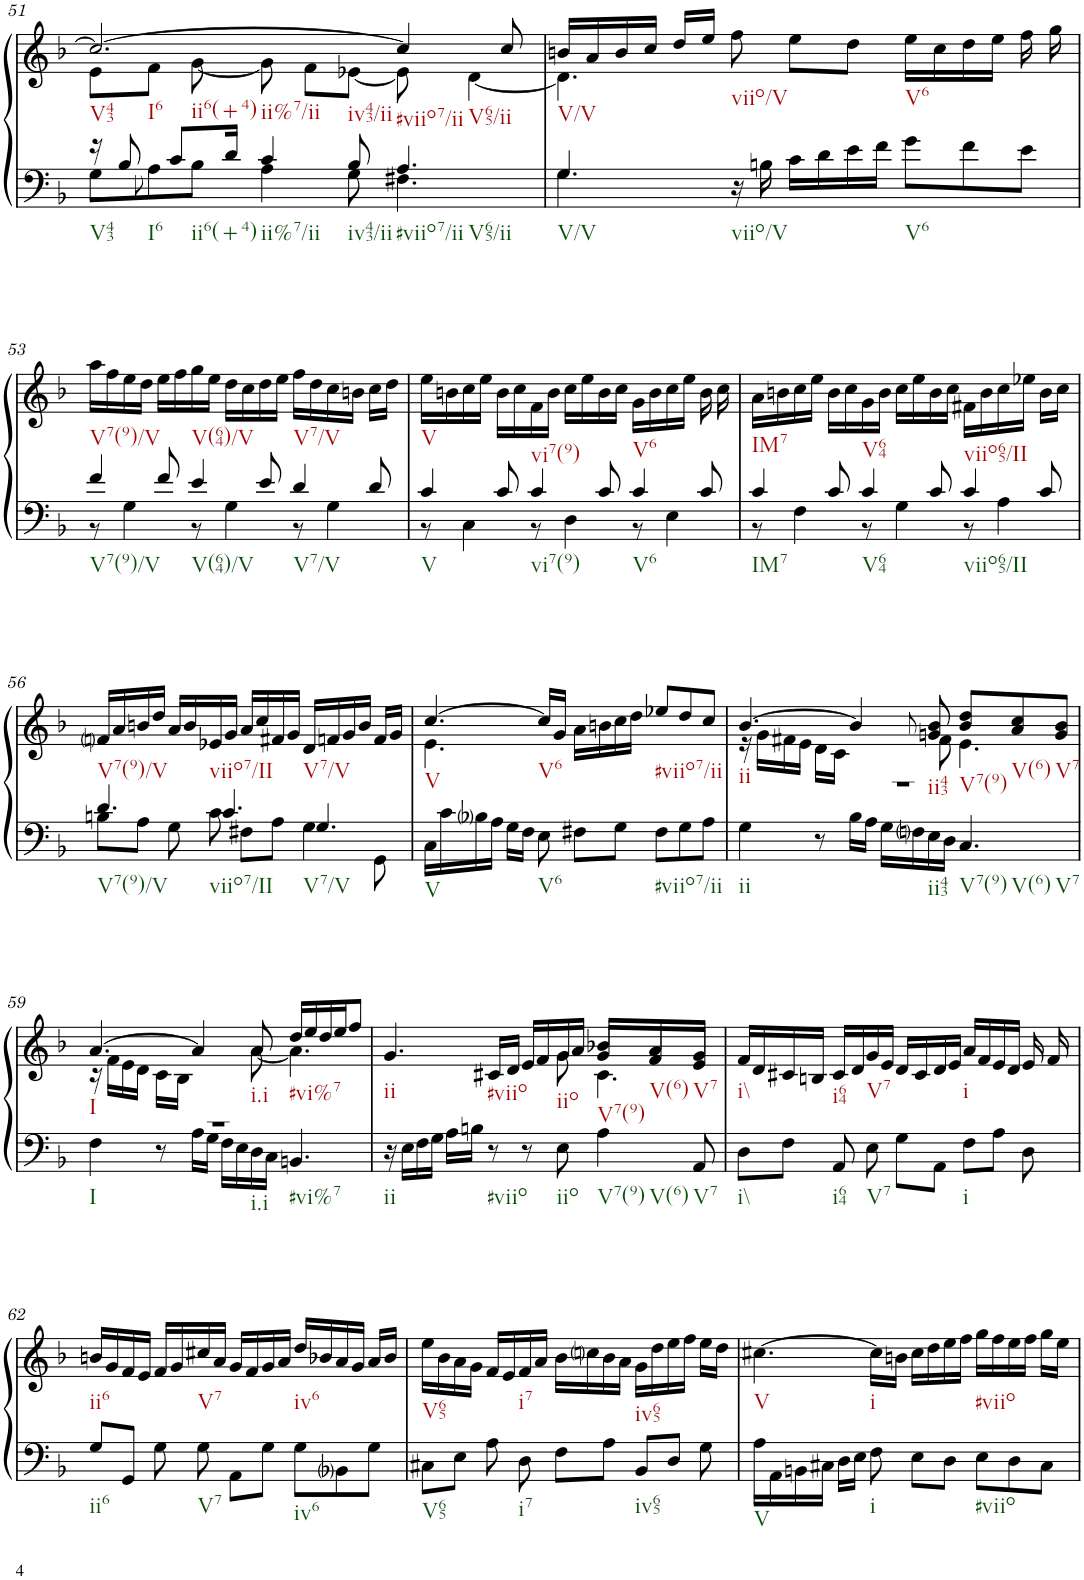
**kern	**kern
*part1	*part1
*staff2	*staff1
*I"Midi_2	*
!!LO:PB:g=z
*clefF4	*clefG2
*k[b-]	*k[b-]
*F:	*F:
*M9/8	*M9/8
=51	=51
*^	*^
16r	8G\L	2.cc/_	8e\L
8B-/	.	.	.
.	8qG\	.	.
.	8A\	.	8f\J
8c/L	.	.	.
.	8B-\J	.	[8g\
16d/Jk	.	.	.
4c/	4A\	.	8g\]
.	.	.	8f\L
8B-/	8G\	.	[8e-X\J
4.A/	4.F#X\	4cc/]	8e-\]
.	.	.	[4d\
.	.	8cc/	.
=52	=52	=52	=52
4.G/	4.G\	16bn/LL	4.d\]
.	.	16a/	.
.	.	16b/	.
.	.	16cc/JJ	.
.	.	16dd/LL	.
.	.	16ee/JJ	.
16r	2.ryy	2.ryy	8ff\
16Bn\	.	.	.
16c\LL	.	.	8ee\L
16d\	.	.	.
16e\	.	.	8dd\J
16f\JJ	.	.	.
8g\L	.	.	16ee\LL
.	.	.	16cc\
8f\	.	.	16dd\
.	.	.	16ee\JJ
8e\J	.	.	16ff\
.	.	.	16gg\
!!LO:LB:g=z	!!
=53	=53	=53	=53
4f/	8r	1ryy	16aa\LL
.	.	.	16ff\
.	4G\	.	16ee\
.	.	.	16dd\JJ
8f/	.	.	16ee\LL
.	.	.	16ff\
4e/	8r	.	16gg\
.	.	.	16ee\JJ
.	4G\	.	16dd\LL
.	.	.	16cc\
8e/	.	.	16dd\
.	.	.	16ee\JJ
4d/	8r	.	16ff\LL
.	.	.	16dd\
.	4G\	.	16cc\
.	.	.	16bn\JJ
8d/	.	8ryy	16cc\LL
.	.	.	16dd\JJ
=54	=54	=54	=54
4c/	8r	1ryy	16ee\LL
.	.	.	16bn\
.	4C\	.	16cc\
.	.	.	16ee\JJ
8c/	.	.	16b\LL
.	.	.	16cc\
4c/	8r	.	16f\
.	.	.	16b\JJ
.	4D\	.	16cc\LL
.	.	.	16ee\
8c/	.	.	16b\
.	.	.	16cc\JJ
4c/	8r	.	16g\LL
.	.	.	16b\
.	4E\	.	16cc\
.	.	.	16ee\JJ
8c/	.	8ryy	16b\
.	.	.	16cc\
=55	=55	=55	=55
4c/	8r	1ryy	16a\LL
.	.	.	16bn\
.	4F\	.	16cc\
.	.	.	16ee\JJ
8c/	.	.	16b\LL
.	.	.	16cc\
4c/	8r	.	16g\
.	.	.	16b\JJ
.	4G\	.	16cc\LL
.	.	.	16ee\
8c/	.	.	16b\
.	.	.	16cc\JJ
4c/	8r	.	16f#X\LL
.	.	.	16b\
.	4A\	.	16cc\
.	.	.	16ee-X\JJ
8c/	.	8ryy	16b\LL
.	.	.	16cc\JJ
!!LO:LB:g=z	!!
=56	=56	=56	=56
4.d/	8Bn\L	16fni/LL	1ryy
.	.	16a/	.
.	8A\J	16bn/	.
.	.	16dd/JJ	.
.	8G\	16a/LL	.
.	.	16b/	.
4.c/	8c\	16e-X/	.
.	.	16g/JJ	.
.	8F#X\L	16a/LL	.
.	.	16cc/	.
.	8A\J	16f#X/	.
.	.	16g/JJ	.
4.G/	4G\	16d/LL	.
.	.	16fn/	.
.	.	16g/	.
.	.	16b/JJ	.
.	8GG\	16f/LL	8ryy
.	.	16g/JJ	.
=57	=57	=57	=57
1ryy	16C\LL	[4.cc/	4.e\
.	16c\	.	.
.	16B-i\	.	.
.	16A\JJ	.	.
.	16G\LL	.	.
.	16F\JJ	.	.
.	8E\	16cc/LL]	4.ryy
.	.	16g/JJ	.
.	8F#X\L	16a\LL	.
.	.	16bn\	.
.	8G\J	16cc\	.
.	.	16dd\JJ	.
.	8F#\L	8ee-X/L	4.ryy
.	8G\	8dd/	.
8ryy	8A\J	8cc/J	.
*v	*v	*	*
=58	=58	=58
*	*	*^
4G\	[4.b-/	16r	8%9r
.	.	16g\LL	.
.	.	16f#X\	.
.	.	16e\JJ	.
8r	.	16d\LL	.
.	.	16c\JJ	.
16B-\LL	4b-/]	4ryy	.
16A\JJ	.	.	.
16G\LL	.	.	.
16Fni\	.	.	.
.	8qg/	.	.
16E\	8gn/ 8b-/	8f#\	.
16D\JJ	.	.	.
4.C/	8b-/ 8dd/L	4.e\	.
.	8a/ 8cc/	.	.
.	8g/ 8b-/J	.	.
!!LO:LB:g=z	!!	!!
=59	=59	=59	=59
4F\	[4.a/	16r	8%9r
.	.	16f\LL	.
.	.	16e\	.
.	.	16d\JJ	.
8r	.	16c\LL	.
.	.	16B-\JJ	.
16A\LL	4a/]	4ryy	.
16G\JJ	.	.	.
16F\LL	.	.	.
16E\	.	.	.
16D\	8a/	[8a\	.
16C\JJ	.	.	.
4.BBn/	16dd/LL	4.a\]	.
.	16ee/	.	.
.	16dd/	.	.
.	16ee/J	.	.
.	8ff/J	.	.
=60	=60	=60	=60
16r	4.g/	4.ryy	4.ryy
16E\LL	.	.	.
16F\	.	.	.
16G\JJ	.	.	.
16A\LL	.	.	.
16Bn\JJ	.	.	.
8r	16c#X/LL	4ryy	4.ryy
.	16d/JJ	.	.
8r	16e/LL	.	.
.	16f/	.	.
8E\	16g/	8g\	.
.	16a/JJ	.	.
4A\	8g/L	4.c#\	8b-X/L
.	8f/	.	8a/
8AA/	8e/J	.	8g/J
*	*v	*v	*v
=61	=61
8D\L	16f/LL
.	16d/
8F\J	16c#X/
.	16Bn/JJ
8AA/	16c#/LL
.	16d/
8E\	16g/
.	16e/JJ
8G\L	16d/LL
.	16c#/
8AA\J	16d/
.	16e/JJ
8F\L	16a/LL
.	16f/
8A\J	16e/
.	16d/JJ
8D\	16e/
.	16f/
!!LO:LB:g=z
=62	=62
8G/L	16bn/LL
.	16g/
8GG/J	16f/
.	16e/JJ
8G\	16f/LL
.	16g/
8G\	16cc#X/
.	16a/JJ
8AA\L	16g/LL
.	16f/
8G\J	16g/
.	16a/JJ
8G\L	16dd/LL
.	16b-X/
8BB-i\	16a/
.	16g/JJ
8G\J	16a/LL
.	16b-/JJ
=63	=63
8C#X\L	16ee\LL
.	16b-\
8E\J	16a\
.	16g\JJ
8A\	16f/LL
.	16e/
8D\	16f/
.	16a/JJ
8F\L	16b-\LL
.	16ccni\
8A\J	16b-\
.	16a\JJ
8BB-/L	16g\LL
.	16dd\
8D/J	16ee\
.	16ff\JJ
8G\	16ee\LL
.	16dd\JJ
=64	=64
16A\LL	[4.cc#X\
16AA\	.
16BBn\	.
16C#X\JJ	.
16D\LL	.
16E\JJ	.
8F\	16cc#\LL]
.	16bn\JJ
8E\L	16cc#\LL
.	16dd\
8D\J	16ee\
.	16ff\JJ
8E\L	16gg\LL
.	16ff\
8D\	16ee\
.	16ff\JJ
8C#\J	16gg\LL
.	16ee\JJ
=	=
*-	*-
